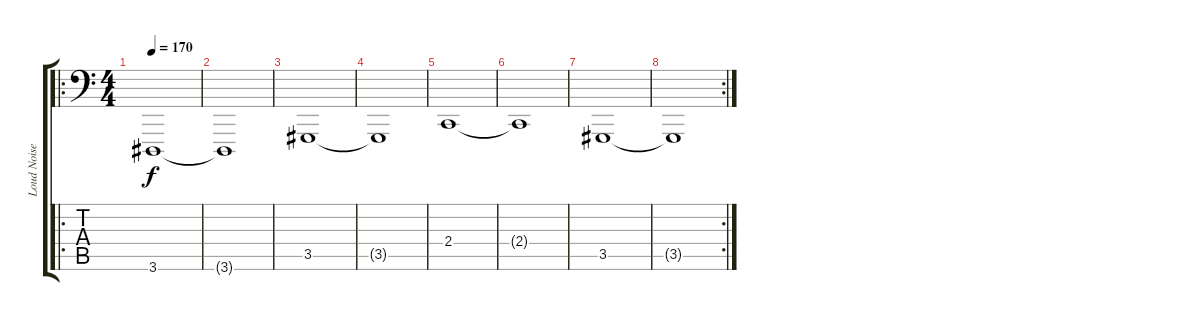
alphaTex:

\track ("Loud Noise ^^" "Loud Noise") {instrument stringensemble2}
\staff {score tabs}
\tuning (C3 G2 Eb2 Bb1 F1 C1) {hide}
\ro
\ts (4 4)
\tempo 170
\clef f4
\ks c
3.6.1{dy f} |
3.6{t}.1 |
3.5.1 |
3.5{t}.1 |
2.4.1 |
2.4{t}.1 |
3.5.1 |
\rc 2
3.5{t}.1
